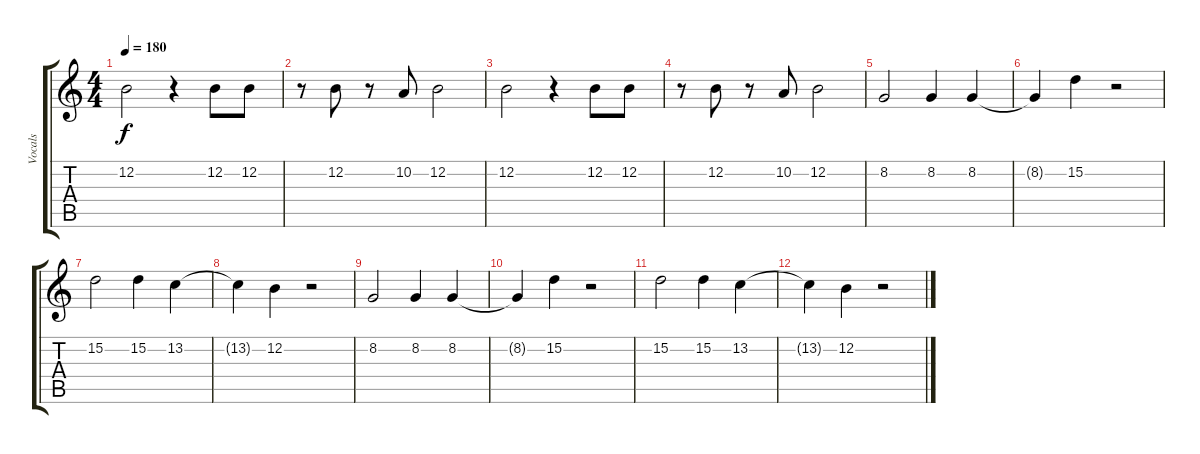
\track ("Vocals" "Vocals") {instrument lead8bassandlead}
\staff {score tabs}
\tuning (E4 B3 G3 D3 A2 E2) {hide}
\ts (4 4)
\tempo 180
\clef g2
\ks c
12.2.2{dy f} r.4 12.2.8 12.2.8 |
r.8 12.2.8 r.8 10.2.8 12.2.2 |
12.2.2 r.4 12.2.8 12.2.8 |
r.8 12.2.8 r.8 10.2.8 12.2.2 |
8.2.2 8.2.4 8.2.4 |
8.2{t}.4 15.2.4 r.2 |
15.2.2 15.2.4 13.2.4 |
13.2{t}.4 12.2.4 r.2 |
8.2.2 8.2.4 8.2.4 |
8.2{t}.4 15.2.4 r.2 |
15.2.2 15.2.4 13.2.4 |
13.2{t}.4 12.2.4 r.2
